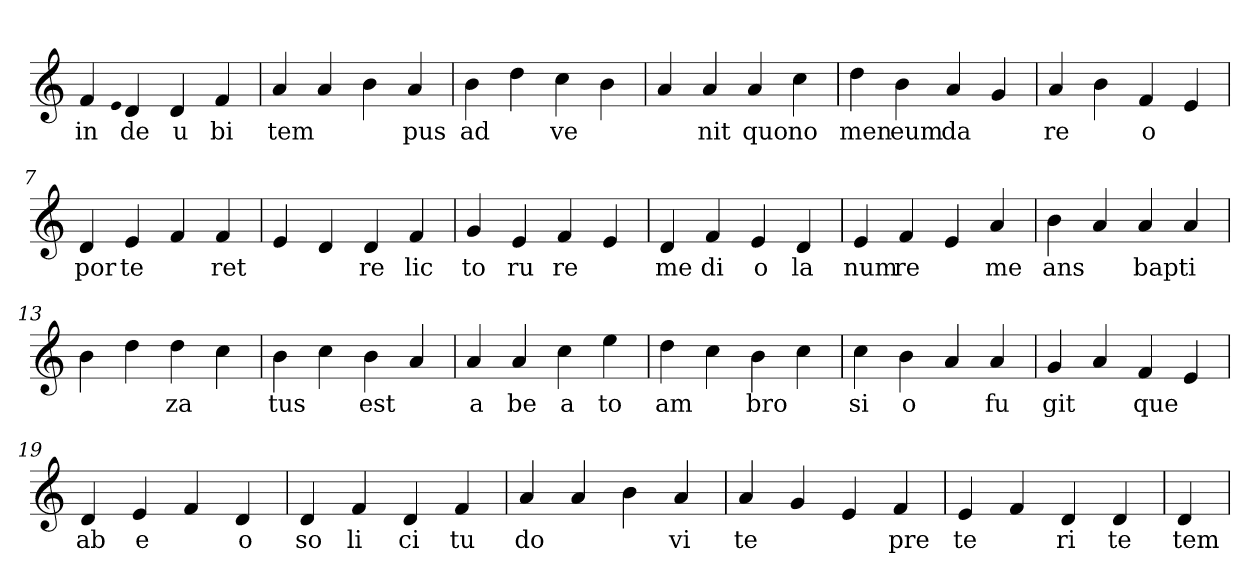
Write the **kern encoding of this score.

**kern	**text
*part1	*part1
*staff1	*staff1
*clefG2	*
=1	=1
4f	in
qqe	.
4d	de
4d	u
4f	bi
=2	=2
4a	tem
4a	.
4b	.
4a	pus
=3	=3
4b	ad
4dd	.
4cc	ve
4b	.
=4	=4
4a	.
4a	nit
4a	quo
4cc	no
=5	=5
4dd	men
4b	eum
4a	da
4g	.
=6	=6
4a	re
4b	.
4f	o
4e	.
=7	=7
4d	por
4e	te
4f	.
4f	ret
=8	=8
4e	.
4d	.
4d	re
4f	lic
=9	=9
4g	to
4e	ru
4f	re
4e	.
=10	=10
4d	me
4f	di
4e	o
4d	la
=11	=11
4e	num
4f	re
4e	.
4a	me
=12	=12
4b	ans
4a	.
4a	bap
4a	ti
=13	=13
4b	.
4dd	.
4dd	za
4cc	.
=14	=14
4b	tus
4cc	.
4b	est
4a	.
=15	=15
4a	a
4a	be
4cc	a
4ee	to
=16	=16
4dd	am
4cc	.
4b	bro
4cc	.
=17	=17
4cc	si
4b	o
4a	.
4a	fu
=18	=18
4g	git
4a	.
4f	que
4e	.
=19	=19
4d	ab
4e	e
4f	.
4d	o
=20	=20
4d	so
4f	li
4d	ci
4f	tu
=21	=21
4a	do
4a	.
4b	.
4a	vi
=22	=22
4a	te
4g	.
4e	.
4f	pre
=23	=23
4e	te
4f	.
4d	ri
4d	te
=24	=24
4d	tem
=	=
*-	*-
